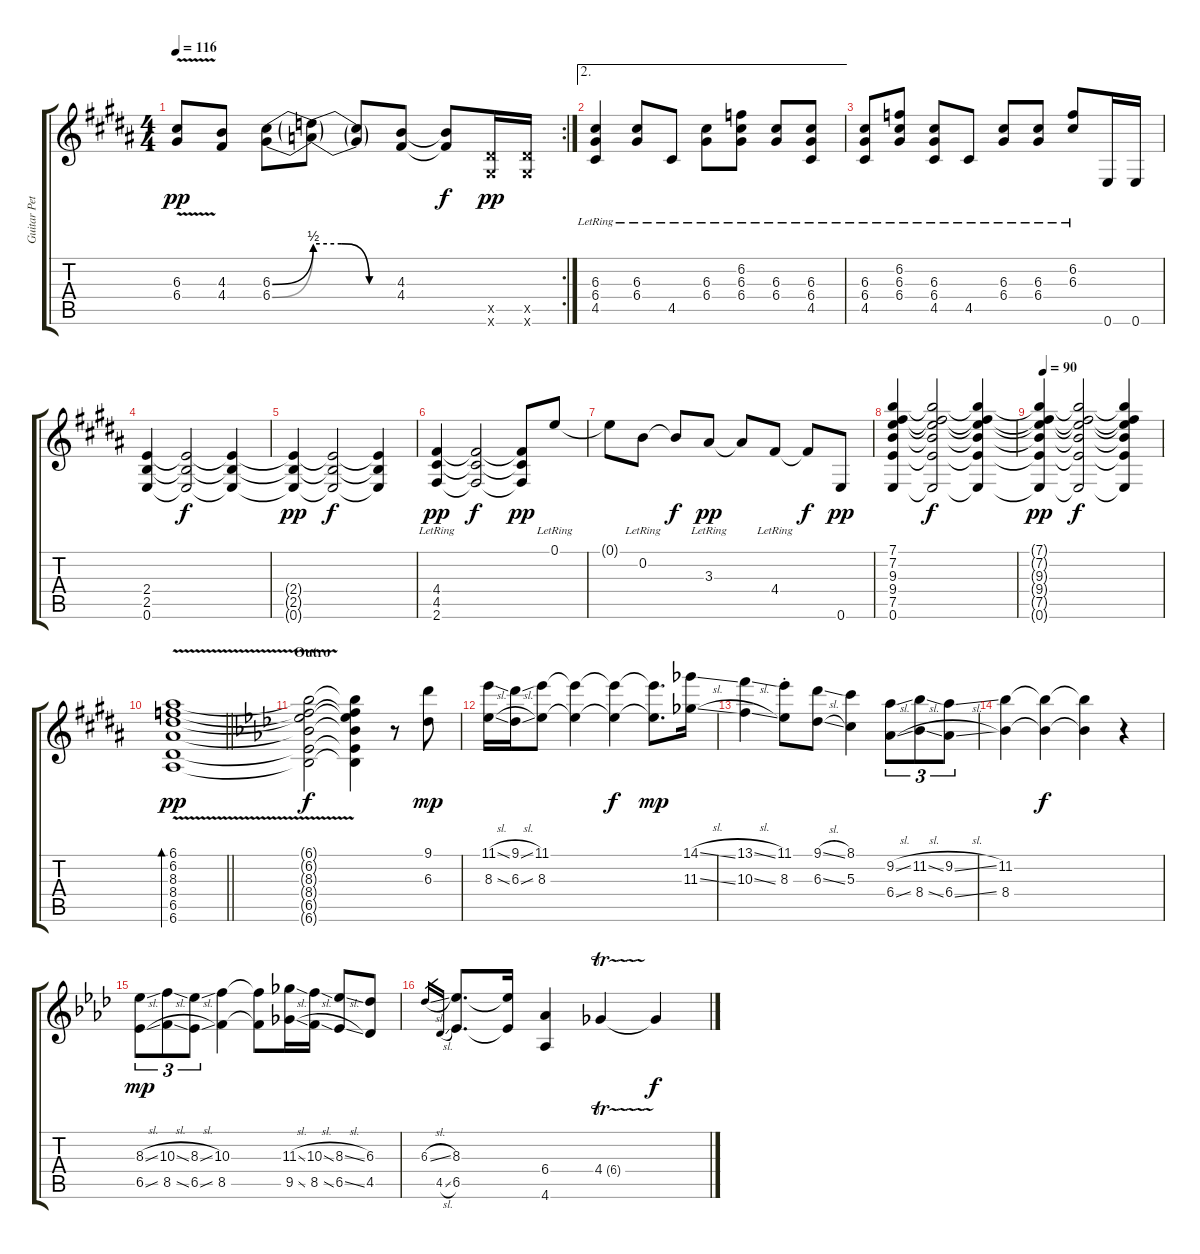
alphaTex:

\track ("Guitar Petrucci" "Guitar Pet") {instrument distortionguitar}
\staff {score tabs}
\tuning (E4 B3 G3 D3 A2 E2) {hide}
\rc 2
\ts (4 4)
\tempo 116
\clef g2
\ks g#minor
(6.3{v t} 6.4{v t}).8{dy pp} (4.3 4.4).8 (6.3{be (bend 0 0 60 2)} 6.4{be (bend 0 0 60 2)}).8 (6.3{be (custom 0 2 20 2 40 0 60 0) t} 6.4{be (custom 0 2 20 2 40 0 60 0) t}).8 (6.3{t} 6.4{t}).8 (4.3 4.4).8 (4.3{t} 4.4{t}).8{dy f} (6.5{x} 4.6{x}).16{dy pp} (6.5{x} 4.6{x}).16 |
\ae 2
\ks b
(6.3{lr} 6.4{lr} 4.5{lr}).4 (6.3{lr} 6.4{lr}).8 4.5{lr}.8 (6.3{lr} 6.4{lr}).8 (6.2{lr} 6.3{lr} 6.4{lr}).8 (6.3{lr} 6.4{lr}).8 (6.3{lr} 6.4{lr} 4.5{lr}).8 |
\ks g#minor
(6.3{lr} 6.4{lr} 4.5{lr}).8 (6.2{lr} 6.3{lr} 6.4{lr}).8 (6.3{lr} 6.4{lr} 4.5{lr}).8 4.5{lr}.8 (6.3{lr} 6.4{lr}).8 (6.3{lr} 6.4{lr}).8 (6.2{lr} 6.3{lr}).8 0.6.16 0.6.16 |
\ks b
(2.4 2.5 0.6).4 (2.4{t} 2.5{t} 0.6{t}).2{dy f} (2.4{t} 2.5{t} 0.6{t}).4 |
\ks g#minor
(2.4{t} 2.5{t} 0.6{t}).4{dy pp} (2.4{t} 2.5{t} 0.6{t}).2{dy f} (2.4{t} 2.5{t} 0.6{t}).4 |
(4.4{lr} 4.5{lr} 2.6{lr}).4{dy pp} (4.4{t} 4.5{t} 2.6{t}).2{dy f} (4.4{t} 4.5{t} 2.6{t}).8{dy pp} 0.1{lr}.8 |
0.1{t}.8 0.2{lr}.8 0.2{t}.8{dy f} 3.3{lr}.8{dy pp} 3.3{t}.8 4.4{lr}.8 4.4{t}.8{dy f} 0.6.8{dy pp} |
\ks b
(7.1 7.2 9.3 9.4 7.5 0.6).4 (7.1{t} 7.2{t} 9.3{t} 9.4{t} 7.5{t} 0.6{t}).2{dy f} (7.1{t} 7.2{t} 9.3{t} 9.4{t} 7.5{t} 0.6{t}).4 |
\tempo 90
\ks g#minor
(7.1{t} 7.2{t} 9.3{t} 9.4{t} 7.5{t} 0.6{t}).4{dy pp} (7.1{t} 7.2{t} 9.3{t} 9.4{t} 7.5{t} 0.6{t}).2{dy f} (7.1{t} 7.2{t} 9.3{t} 9.4{t} 7.5{t} 0.6{t}).4 |
\barLineRight lightlight
(6.1{v} 6.2{v} 8.3{v} 8.4{v} 6.5{v} 6.6{v}).1{bd 30 dy pp} |
\section ("" "Outro")
\ks ab
(6.1{t} 6.2{t} 8.3{t} 8.4{t} 6.5{t} 6.6{t}).2{dy f} (6.1{t} 6.2{t} 8.3{t} 8.4{t} 6.5{t} 6.6{t}).4 r.8 (9.1 6.3).8{dy mp instrument electricguitarjazz} |
(11.1{sl} 8.3{sl}).16 (9.1{sl} 6.3{sl}).16 (11.1 8.3).8 (11.1{t} 8.3{t}).4 (11.1{t} 8.3{t}).4{dy f} (11.1{t} 8.3{t}).8{d dy mp} (14.1{sl} 11.3{sl}).16 |
(13.1{sl} 10.3{sl}).4 (11.1{st} 8.3{st}).8 (9.1{sl} 6.3{sl}).8 (8.1 5.3).4 (9.2{sl} 6.4{sl}).8{tu (3 2)} (11.2{sl} 8.4{sl}).8{tu (3 2)} (9.2{sl} 6.4{sl}).8{tu (3 2)} |
(11.2 8.4).4 (11.2{t} 8.4{t}).4{dy f} (11.2{t} 8.4{t}).4 r.4 |
(8.3{sl} 6.5{sl}).8{tu (3 2) dy mp} (10.3{sl} 8.5{sl}).8{tu (3 2)} (8.3{sl} 6.5{sl}).8{tu (3 2)} (10.3 8.5).4 (10.3{t} 8.5{t}).8 (11.3{sl} 9.5{sl}).16 (10.3{sl} 8.5{sl}).16 (8.3{sl} 6.5{sl}).8 (6.3 4.5).8 |
6.3{sl}.16{gr} 4.5{sl}.16{gr} (8.3 6.5).8{d} (8.3{t} 6.5{t}).16 (6.4 4.6).4 4.4{tr (6 32)}.4 4.4{t}.4{dy f}
